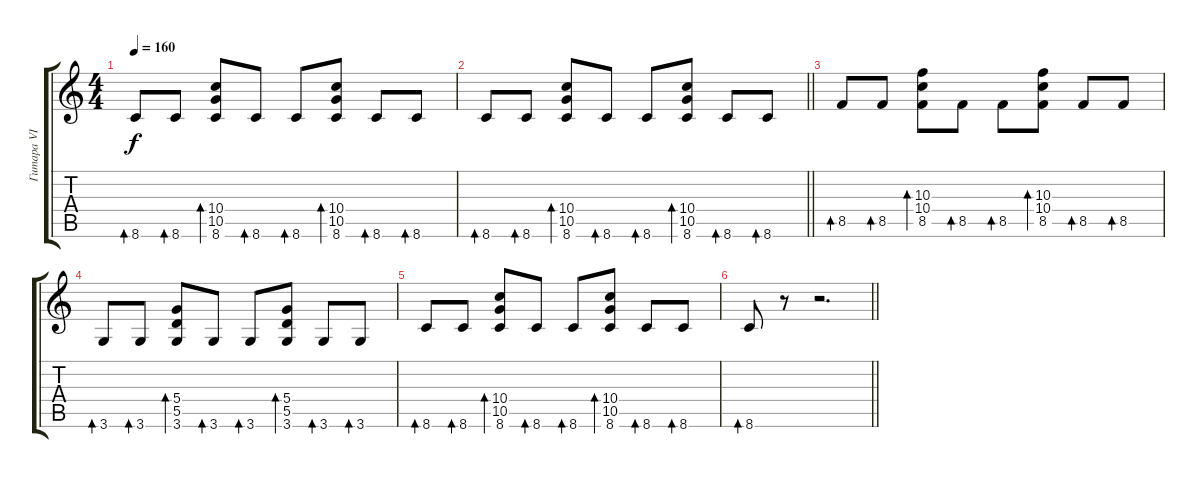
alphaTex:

\track ("Гитара VI" "Гитара VI") {instrument overdrivenguitar}
\staff {score tabs}
\tuning (E4 B3 G3 D3 A2 E2) {hide}
\ts (4 4)
\tempo 160
\clef g2
\ks c
8.6.8{bd 60 dy f} 8.6.8{bd 60} (10.4 10.5 8.6).8{bd 60} 8.6.8{bd 60} 8.6.8{bd 60} (10.4 10.5 8.6).8{bd 60} 8.6.8{bd 60} 8.6.8{bd 60} |
\barLineRight lightlight
8.6.8{bd 60} 8.6.8{bd 60} (10.4 10.5 8.6).8{bd 60} 8.6.8{bd 60} 8.6.8{bd 60} (10.4 10.5 8.6).8{bd 60} 8.6.8{bd 60} 8.6.8{bd 60} |
8.5.8{bd 60} 8.5.8{bd 60} (10.3 10.4 8.5).8{bd 60} 8.5.8{bd 60} 8.5.8{bd 60} (10.3 10.4 8.5).8{bd 60} 8.5.8{bd 60} 8.5.8{bd 60} |
3.6.8{bd 60} 3.6.8{bd 60} (5.4 5.5 3.6).8{bd 60} 3.6.8{bd 60} 3.6.8{bd 60} (5.4 5.5 3.6).8{bd 60} 3.6.8{bd 60} 3.6.8{bd 60} |
8.6.8{bd 60} 8.6.8{bd 60} (10.4 10.5 8.6).8{bd 60} 8.6.8{bd 60} 8.6.8{bd 60} (10.4 10.5 8.6).8{bd 60} 8.6.8{bd 60} 8.6.8{bd 60} |
\barLineRight lightlight
8.6.8{bd 60} r.8 r.2{d}
